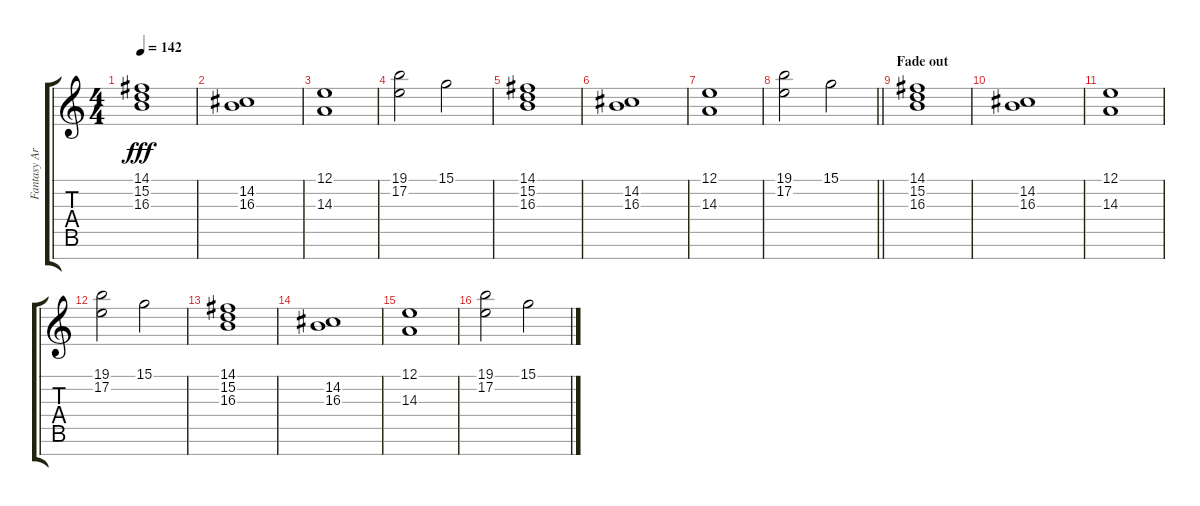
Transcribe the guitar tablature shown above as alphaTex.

\track ("Fantasy Arp" "Fantasy Ar") {instrument fx6goblins}
\staff {score tabs}
\tuning (E4 B3 G3 D3 A2 E2 B1) {hide}
\ts (4 4)
\tempo 142
\clef g2
\ks c
(14.1 15.2 16.3).1{dy fff} |
(14.2 16.3).1 |
(12.1 14.3).1 |
(19.1 17.2).2 15.1.2 |
(14.1 15.2 16.3).1 |
(14.2 16.3).1 |
(12.1 14.3).1 |
\barLineRight lightlight
(19.1 17.2).2 15.1.2 |
\section ("" "Fade out")
(14.1 15.2 16.3).1 |
(14.2 16.3).1 |
(12.1 14.3).1 |
(19.1 17.2).2 15.1.2 |
(14.1 15.2 16.3).1 |
(14.2 16.3).1 |
(12.1 14.3).1 |
(19.1 17.2).2 15.1.2
